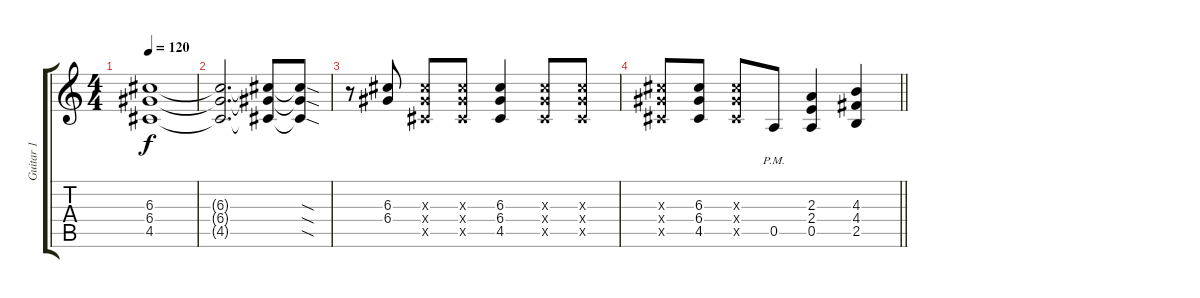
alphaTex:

\track ("Guitar 1" "Guitar 1") {instrument distortionguitar}
\staff {score tabs}
\tuning (E4 B3 G3 D3 A2 E2) {hide}
\ts (4 4)
\tempo 120
\clef g2
\ks c
(6.3 6.4 4.5).1{dy f volume 1} |
(6.3{t} 6.4{t} 4.5{t}).2{d} (6.3{t} 6.4{t} 4.5{t}).8 (6.3{sod t} 6.4{sod t} 4.5{sod t}).8 |
r.8 (6.3 6.4).8 (6.3{x} 6.4{x} 4.5{x}).8 (6.3{x} 6.4{x} 4.5{x}).8 (6.3 6.4 4.5).4 (6.3{x} 6.4{x} 4.5{x}).8 (6.3{x} 6.4{x} 4.5{x}).8 |
\barLineRight lightlight
(6.3{x} 6.4{x} 4.5{x}).8 (6.3 6.4 4.5).8 (6.3{x} 6.4{x} 4.5{x}).8 0.5{pm}.8 (2.3 2.4 0.5).4 (4.3 4.4 2.5).4
